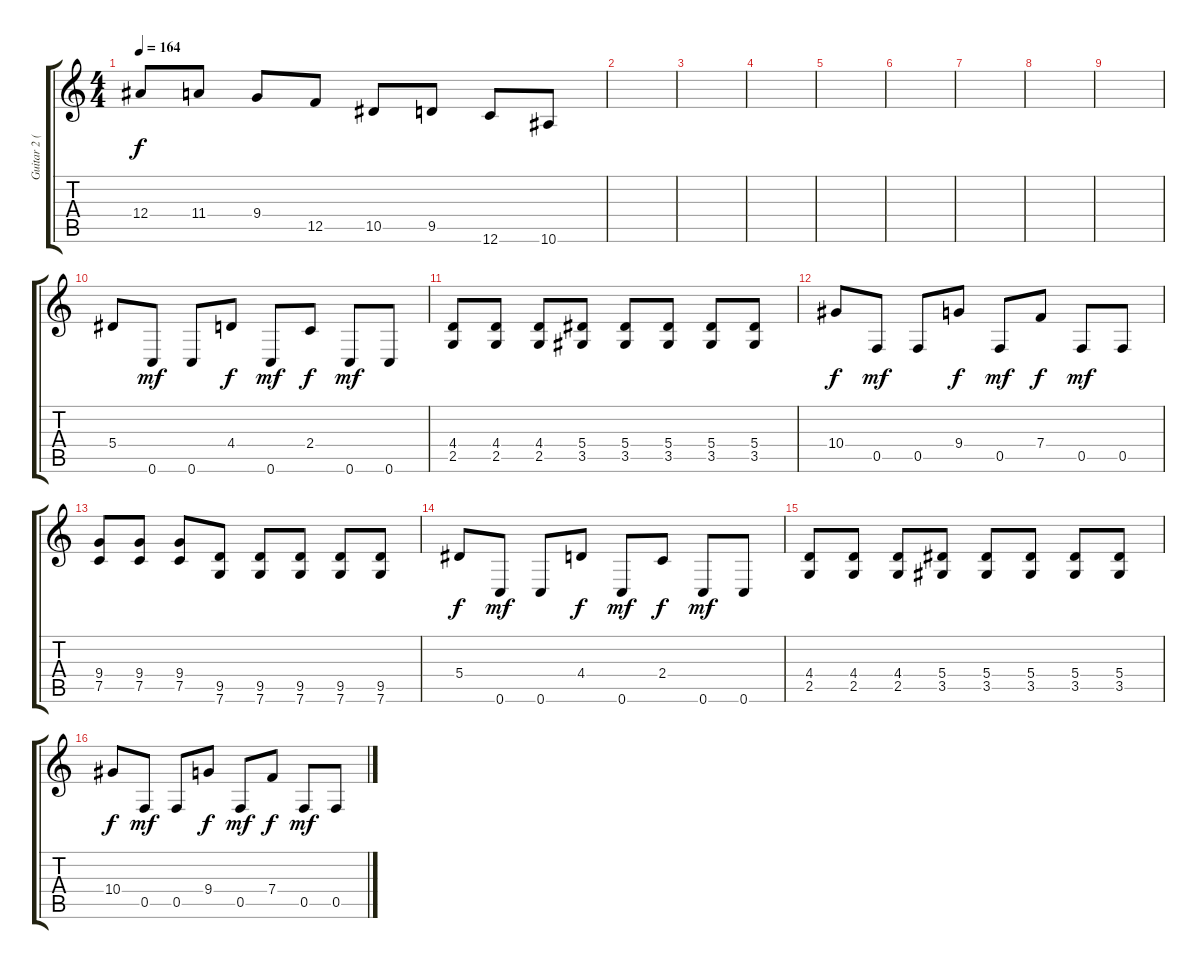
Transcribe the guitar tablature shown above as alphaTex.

\track ("Guitar 2 (Lead)" "Guitar 2 (") {instrument distortionguitar}
\staff {score tabs}
\tuning (C4 G3 Eb3 Bb2 F2 C2) {hide}
\ts (4 4)
\tempo 164
\clef g2
\ks c
12.4.8{dy f balance 6} 11.4.8 9.4.8 12.5.8 10.5.8 9.5.8 12.6.8 10.6.8 |
|
|
|
|
|
|
|
|
5.4.8{balance 12} 0.6.8{dy mf} 0.6.8 4.4.8{dy f} 0.6.8{dy mf} 2.4.8{dy f} 0.6.8{dy mf} 0.6.8 |
(4.4 2.5).8 (4.4 2.5).8 (4.4 2.5).8 (5.4 3.5).8 (5.4 3.5).8 (5.4 3.5).8 (5.4 3.5).8 (5.4 3.5).8 |
10.4.8{dy f} 0.5.8{dy mf} 0.5.8 9.4.8{dy f} 0.5.8{dy mf} 7.4.8{dy f} 0.5.8{dy mf} 0.5.8 |
(9.4 7.5).8 (9.4 7.5).8 (9.4 7.5).8 (9.5 7.6).8 (9.5 7.6).8 (9.5 7.6).8 (9.5 7.6).8 (9.5 7.6).8 |
5.4.8{dy f} 0.6.8{dy mf} 0.6.8 4.4.8{dy f} 0.6.8{dy mf} 2.4.8{dy f} 0.6.8{dy mf} 0.6.8 |
(4.4 2.5).8 (4.4 2.5).8 (4.4 2.5).8 (5.4 3.5).8 (5.4 3.5).8 (5.4 3.5).8 (5.4 3.5).8 (5.4 3.5).8 |
10.4.8{dy f} 0.5.8{dy mf} 0.5.8 9.4.8{dy f} 0.5.8{dy mf} 7.4.8{dy f} 0.5.8{dy mf} 0.5.8
